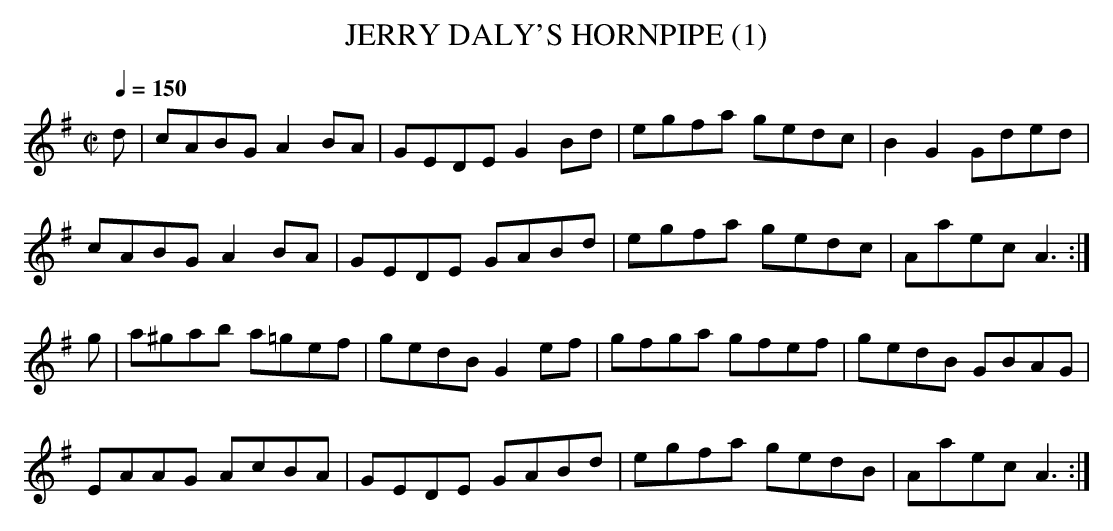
X:1
T:JERRY DALY'S HORNPIPE (1)
Q:1/4=150
M:C|
K:Ador
d|cABG A2BA|GEDE G2Bd|egfa gedc|B2G2 Gded|
cABG A2BA|GEDE GABd|egfa gedc|Aaec A3 :|
g|a^gab a=gef|gedB G2ef|gfga gfef|gedB GBAG|
EAAG AcBA|GEDE GABd|egfa gedB|Aaec A3:|
